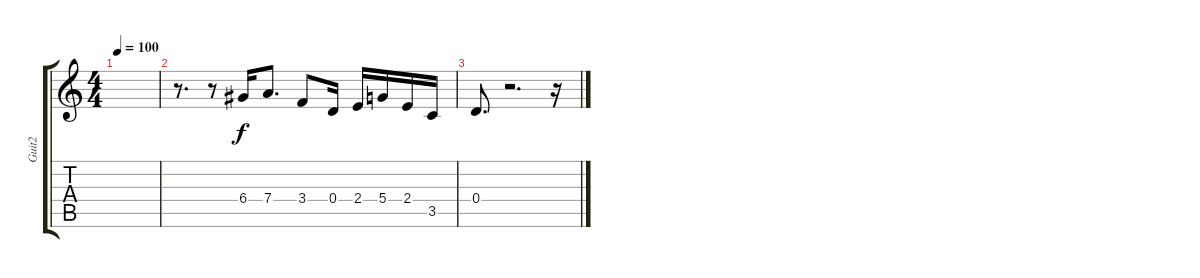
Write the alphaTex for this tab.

\track ("Guit2" "Guit2") {instrument overdrivenguitar}
\staff {score tabs}
\tuning (E4 B3 G3 D3 A2 D2) {hide}
\ts (4 4)
\tempo 100
\clef g2
\ks c
|
r.8{d} r.8 6.4.16 7.4.8{d} 3.4.8 0.4.16 2.4.16 5.4.16 2.4.16 3.5.16 |
0.4.8{d} r.2{d} r.16
